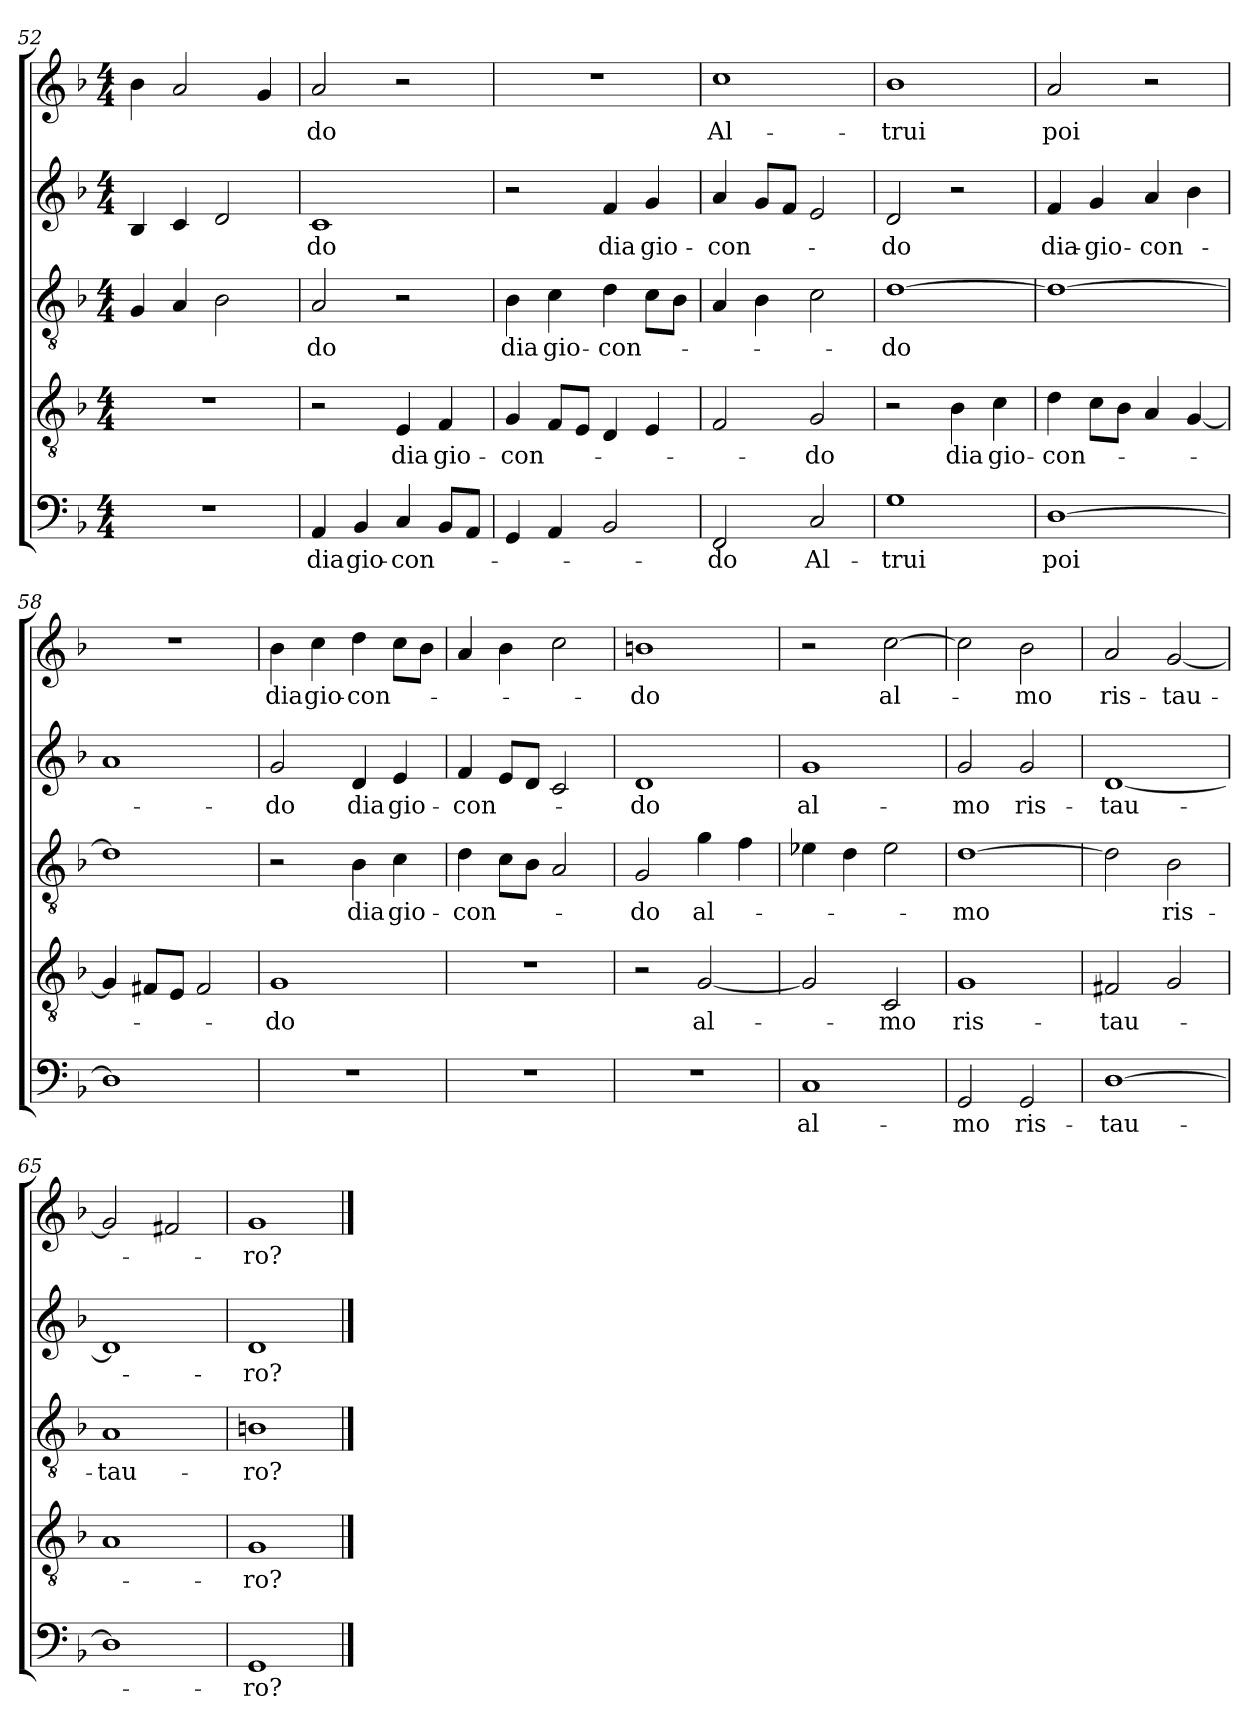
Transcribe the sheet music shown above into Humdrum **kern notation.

**kern	**text	**kern	**text	**kern	**text	**kern	**text	**kern	**text
*part5	*part5	*part4	*part4	*part3	*part3	*part2	*part2	*part1	*part1
*staff5	*staff5	*staff4	*staff4	*staff3	*staff3	*staff2	*staff2	*staff1	*staff1
*clefF4	*	*clefGv2	*	*clefGv2	*	*clefG2	*	*clefG2	*
*k[b-]	*	*k[b-]	*	*k[b-]	*	*k[b-]	*	*k[b-]	*
*M4/4	*	*M4/4	*	*M4/4	*	*M4/4	*	*M4/4	*
=52	=52	=52	=52	=52	=52	=52	=52	=52	=52
1r	.	1r	.	4G/	.	4B-/	.	4b-\	.
.	.	.	.	4A/	.	4c/	.	2a/	.
.	.	.	.	2B-\	.	2d/	.	.	.
.	.	.	.	.	.	.	.	4g/	.
=53	=53	=53	=53	=53	=53	=53	=53	=53	=53
4AA/	dia	2r	.	2A/	do	1c/	do	2a/	do
4BB-/	gio-	.	.	.	.	.	.	.	.
4C/	con-	4E/	dia	2r	.	.	.	2r	.
8BB-/L	.	4F/	gio-	.	.	.	.	.	.
8AA/J	.	.	.	.	.	.	.	.	.
=54	=54	=54	=54	=54	=54	=54	=54	=54	=54
4GG/	.	4G/	con-	4B-\	dia	2r	.	1r	.
4AA/	.	8F/L	.	4c\	gio-	.	.	.	.
.	.	8E/J	.	.	.	.	.	.	.
2BB-/	.	4D/	.	4d\	con-	4f/	dia	.	.
.	.	4E/	.	8c\L	.	4g/	gio-	.	.
.	.	.	.	8B-\J	.	.	.	.	.
=55	=55	=55	=55	=55	=55	=55	=55	=55	=55
2FF/	do	2F/	.	4A/	.	4a/	con-	1cc\	Al-
.	.	.	.	4B-\	.	8g/L	.	.	.
.	.	.	.	.	.	8f/J	.	.	.
2C/	Al-	2G/	do	2c\	.	2e/	.	.	.
=56	=56	=56	=56	=56	=56	=56	=56	=56	=56
1G\	trui	2r	.	[1d\	do	2d/	do	1b-\	trui
.	.	4B-\	dia	.	.	2r	.	.	.
.	.	4c\	gio-	.	.	.	.	.	.
=57	=57	=57	=57	=57	=57	=57	=57	=57	=57
[1D\	poi	4d\	con-	1d\_	.	4f/	dia-	2a/	poi
.	.	8c\L	.	.	.	4g/	gio-	.	.
.	.	8B-\J	.	.	.	.	.	.	.
.	.	4A/	.	.	.	4a/	con-	2r	.
.	.	[4G/	.	.	.	4b-\	.	.	.
=58	=58	=58	=58	=58	=58	=58	=58	=58	=58
1D\]	.	4G/]	.	1d\]	.	1a/	.	1r	.
.	.	8F#X/L	.	.	.	.	.	.	.
.	.	8E/J	.	.	.	.	.	.	.
.	.	2F#/	.	.	.	.	.	.	.
=59	=59	=59	=59	=59	=59	=59	=59	=59	=59
1r	.	1G/	do	2r	.	2g/	do	4b-\	dia
.	.	.	.	.	.	.	.	4cc\	gio-
.	.	.	.	4B-\	dia	4d/	dia	4dd\	con-
.	.	.	.	4c\	gio-	4e/	gio-	8cc\L	.
.	.	.	.	.	.	.	.	8b-\J	.
=60	=60	=60	=60	=60	=60	=60	=60	=60	=60
1r	.	1r	.	4d\	con-	4f/	con-	4a/	.
.	.	.	.	8c\L	.	8e/L	.	4b-\	.
.	.	.	.	8B-\J	.	8d/J	.	.	.
.	.	.	.	2A/	.	2c/	.	2cc\	.
=61	=61	=61	=61	=61	=61	=61	=61	=61	=61
1r	.	2r	.	2G/	do	1d/	do	1bn\	do
.	.	[2G/	al-	4g\	al-	.	.	.	.
.	.	.	.	4f\	.	.	.	.	.
=62	=62	=62	=62	=62	=62	=62	=62	=62	=62
1C/	al-	2G/]	.	4e-X\	.	1g/	al-	2r	.
.	.	.	.	4d\	.	.	.	.	.
.	.	2C/	mo	2e-\	.	.	.	[2cc\	al-
=63	=63	=63	=63	=63	=63	=63	=63	=63	=63
2GG/	mo	1G/	ris-	[1d\	mo	2g/	mo	2cc\]	.
2GG/	ris-	.	.	.	.	2g/	ris-	2b-\	mo
=64	=64	=64	=64	=64	=64	=64	=64	=64	=64
[1D\	tau-	2F#X/	tau-	2d\]	.	[1d/	tau-	2a/	ris-
.	.	2G/	.	2B-\	ris-	.	.	[2g/	tau-
=65	=65	=65	=65	=65	=65	=65	=65	=65	=65
1D\]	.	1A/	.	1A/	tau-	1d/]	.	2g/]	.
.	.	.	.	.	.	.	.	2f#X/	.
=66	=66	=66	=66	=66	=66	=66	=66	=66	=66
1GG/	ro?	1G/	ro?	1Bn\	ro?	1d/	ro?	1g/	ro?
==	==	==	==	==	==	==	==	==	==
*-	*-	*-	*-	*-	*-	*-	*-	*-	*-
